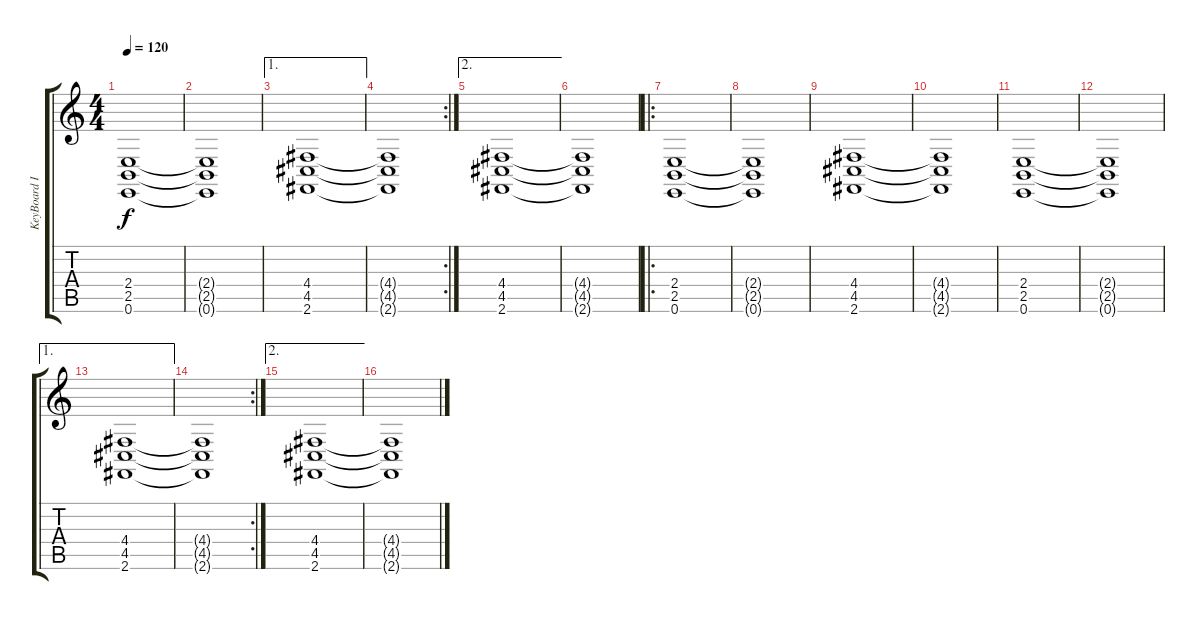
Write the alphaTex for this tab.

\track ("KeyBoard III" "KeyBoard I") {instrument choiraahs}
\staff {score tabs}
\tuning (E4 B3 G3 D3 A2 E2) {hide}
\ts (4 4)
\tempo 120
\clef g2
\ks c
(2.4 2.5 0.6).1{dy f} |
(2.4{t} 2.5{t} 0.6{t}).1 |
\ae 1
(4.4 4.5 2.6).1 |
\rc 2
(4.4{t} 4.5{t} 2.6{t}).1 |
\ae 2
(4.4 4.5 2.6).1 |
(4.4{t} 4.5{t} 2.6{t}).1 |
\ro
(2.4 2.5 0.6).1 |
(2.4{t} 2.5{t} 0.6{t}).1 |
(4.4 4.5 2.6).1 |
(4.4{t} 4.5{t} 2.6{t}).1 |
(2.4 2.5 0.6).1 |
(2.4{t} 2.5{t} 0.6{t}).1 |
\ae 1
(4.4 4.5 2.6).1 |
\rc 2
(4.4{t} 4.5{t} 2.6{t}).1 |
\ae 2
(4.4 4.5 2.6).1 |
(4.4{t} 4.5{t} 2.6{t}).1
